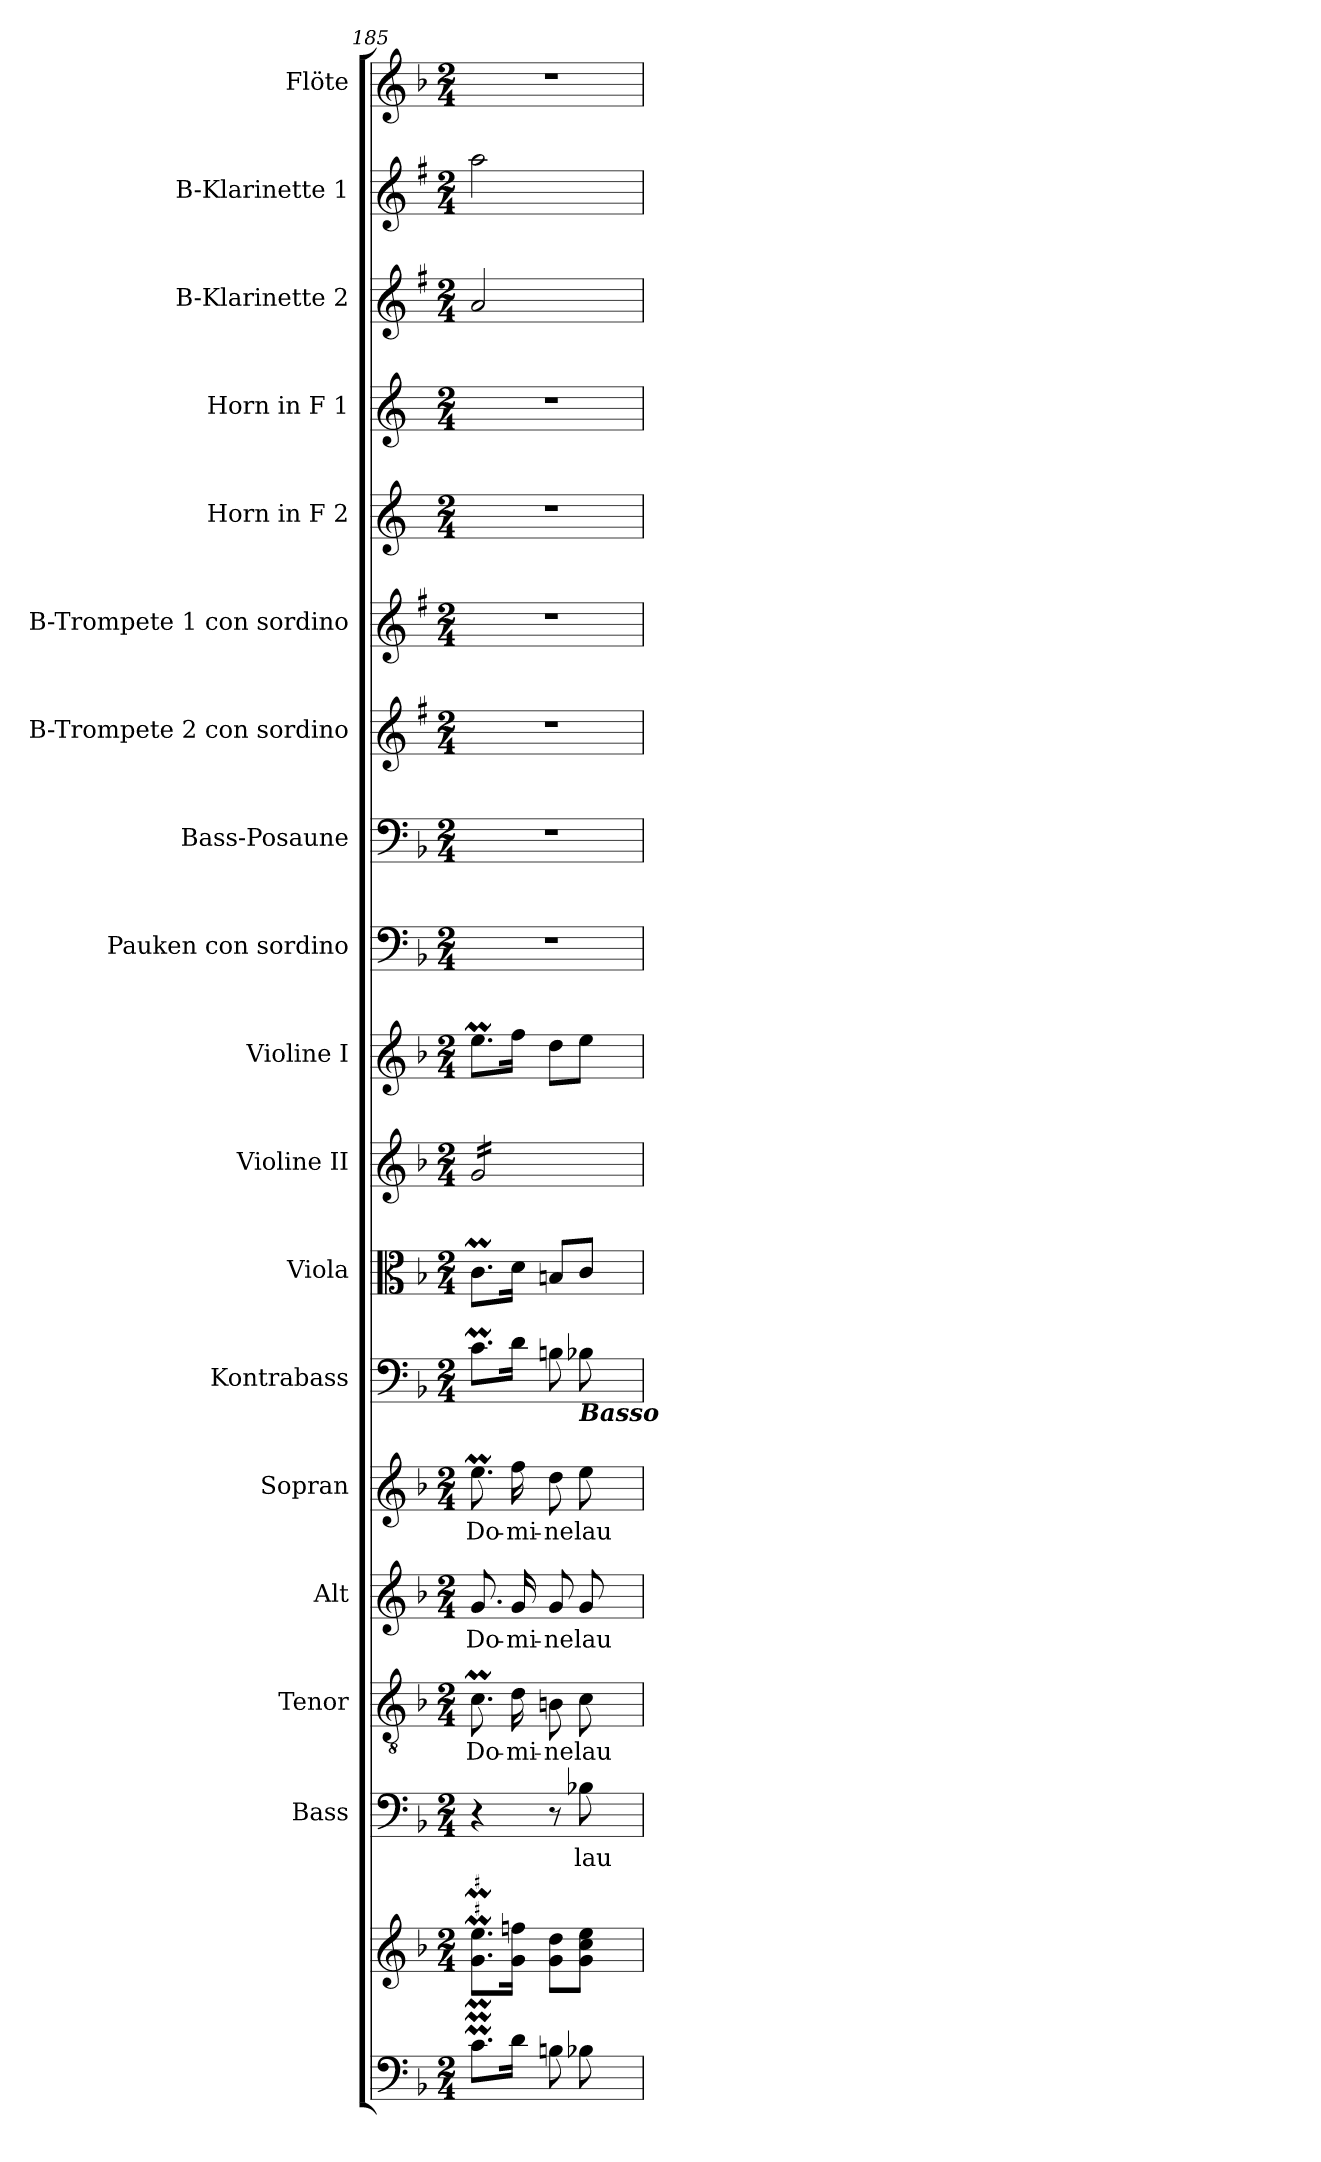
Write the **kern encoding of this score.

**kern	**kern	**kern	**text	**kern	**text	**kern	**text	**kern	**text	**kern	**kern	**kern	**kern	**kern	**kern	**kern	**kern	**kern	**kern	**kern	**kern	**kern
*part18	*part18	*part17	*part17	*part16	*part16	*part15	*part15	*part14	*part14	*part13	*part12	*part11	*part10	*part9	*part8	*part7	*part6	*part5	*part4	*part3	*part2	*part1
*staff19	*staff18	*staff17	*staff17	*staff16	*staff16	*staff15	*staff15	*staff14	*staff14	*staff13	*staff12	*staff11	*staff10	*staff9	*staff8	*staff7	*staff6	*staff5	*staff4	*staff3	*staff2	*staff1
*	*	*I"Bass	*	*I"Tenor	*	*I"Alt	*	*I"Sopran	*	*I"Kontrabass	*I"Viola	*I"Violine II	*I"Violine I	*I"Pauken con sordino	*I"Bass-Posaune	*I"B-Trompete 2 con sordino	*I"B-Trompete 1 con sordino	*I"Horn in F 2	*I"Horn in F 1	*I"B-Klarinette 2	*I"B-Klarinette 1	*I"Flöte
*	*	*I'B.	*	*I'T.	*	*I'A.	*	*I'S.	*	*I'Kb.	*I'Vla.	*I'Vl. II	*I'Vl. I	*I'Pk.	*I'B. Pos.	*I'B Trp. 2	*I'B Trp. 1	*	*	*I'B Kl. 2	*I'B Kl. 1	*I'Fl.
*clefF4	*clefG2	*clefF4	*	*clefGv2	*	*clefG2	*	*clefG2	*	*clefF4	*clefC3	*clefG2	*clefG2	*clefF4	*clefF4	*clefG2	*clefG2	*clefG2	*clefG2	*clefG2	*clefG2	*clefG2
*	*	*	*	*	*	*	*	*	*	*ITrd7c12	*	*	*	*	*	*ITrd1c2	*ITrd1c2	*ITrd4c7	*ITrd4c7	*ITrd1c2	*ITrd1c2	*
*k[b-]	*k[b-]	*k[b-]	*	*k[b-]	*	*k[b-]	*	*k[b-]	*	*k[b-]	*k[b-]	*k[b-]	*k[b-]	*k[b-]	*k[b-]	*k[b-]	*k[b-]	*k[b-]	*k[b-]	*k[b-]	*k[b-]	*k[b-]
*F:	*F:	*F:	*	*F:	*	*F:	*	*F:	*	*F:	*F:	*F:	*F:	*F:	*F:	*F:	*F:	*F:	*F:	*F:	*F:	*F:
*M2/4	*M2/4	*M2/4	*	*M2/4	*	*M2/4	*	*M2/4	*	*M2/4	*M2/4	*M2/4	*M2/4	*M2/4	*M2/4	*M2/4	*M2/4	*M2/4	*M2/4	*M2/4	*M2/4	*M2/4
=185	=185	=185	=185	=185	=185	=185	=185	=185	=185	=185	=185	=185	=185	=185	=185	=185	=185	=185	=185	=185	=185	=185
!	!	!	!	!	!LO:LY:b	!	!LO:LY:b	!	!LO:LY:b	!	!	!	!	!	!	!	!	!	!	!	!	!
*	*	*	*	*	*	*	*	*	*	*	*	*tremolo	*	*	*	*	*	*	*	*	*	*
8.cM\L	8.g\M 8.ee\ML	4r	.	8.cM\	Do-	8.g/	Do-	8.eem\	Do-	8.CM\L	8.cM\L	16g/LL	8.eem\L	2r	2r	2r	2r	2r	2r	2g/	2gg\	2r
.	.	.	.	.	.	.	.	.	.	.	.	16g/	.	.	.	.	.	.	.	.	.	.
.	.	.	.	.	.	.	.	.	.	.	.	16g/	.	.	.	.	.	.	.	.	.	.
!	!	!	!	!	!LO:LY:b	!	!LO:LY:b	!	!LO:LY:b	!	!	!	!	!	!	!	!	!	!	!	!	!
16d\Jk	16g\ 16ff\Jk	.	.	16d\	-mi-	16g/	-mi-	16ff\	-mi-	16D\Jk	16d\Jk	16g/	16ff\Jk	.	.	.	.	.	.	.	.	.
!	!	!	!	!	!LO:LY:b	!	!LO:LY:b	!	!LO:LY:b	!	!	!	!	!	!	!	!	!	!	!	!	!
8Bn\	8g\ 8dd\L	8r	.	8Bn\	-ne	8g/	-ne	8dd\	-ne	8BBn\	8Bn/L	16g/	8dd\L	.	.	.	.	.	.	.	.	.
.	.	.	.	.	.	.	.	.	.	.	.	16g/	.	.	.	.	.	.	.	.	.	.
!	!	!	!	!	!	!	!	!	!	!LO:TX:b:Bi:t=Basso	!	!	!	!	!	!	!	!	!	!	!	!
!	!	!	!LO:LY:b	!	!LO:LY:b	!	!LO:LY:b	!	!LO:LY:b	!	!	!	!	!	!	!	!	!	!	!	!	!
8B-X\	8g\ 8cc\ 8ee\J	8B-X\	lau-	8c\	lau-	8g/	lau-	8ee\	lau-	8BB-X\	8c/J	16g/	8ee\J	.	.	.	.	.	.	.	.	.
.	.	.	.	.	.	.	.	.	.	.	.	16g/JJ	.	.	.	.	.	.	.	.	.	.
*	*	*	*	*	*	*	*	*	*	*	*	*Xtremolo	*	*	*	*	*	*	*	*	*	*
=	=	=	=	=	=	=	=	=	=	=	=	=	=	=	=	=	=	=	=	=	=	=
*-	*-	*-	*-	*-	*-	*-	*-	*-	*-	*-	*-	*-	*-	*-	*-	*-	*-	*-	*-	*-	*-	*-
